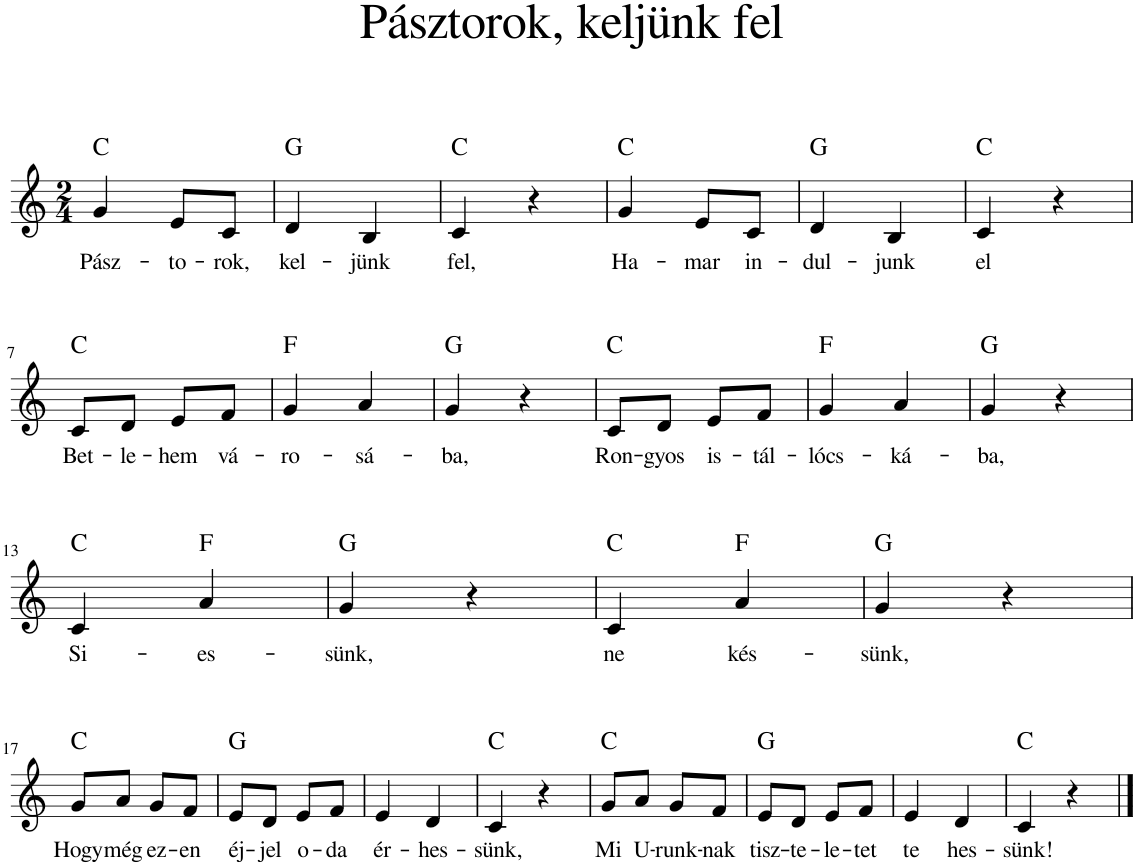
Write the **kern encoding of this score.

**kern	**text	**harte
*part1	*part1	*part1
*staff1	*staff1	*
*I"Piano	*	*
*I'Pno.	*	*
*clefG2	*	*
*k[]	*	*
*M2/4	*	*
=1	=1	=1
!	!LO:LY:b	!
4g/	Pász-	C:maj
!	!LO:LY:b	!
8e/L	-to-	.
!	!LO:LY:b	!
8c/J	-rok,	.
=2	=2	=2
!	!LO:LY:b	!
4d/	kel-	G:maj
!	!LO:LY:b	!
4B/	-jünk	.
=3	=3	=3
!	!LO:LY:b	!
4c/	fel,	C:maj
4r	.	.
=4	=4	=4
!	!LO:LY:b	!
4g/	Ha-	C:maj
!	!LO:LY:b	!
8e/L	-mar	.
!	!LO:LY:b	!
8c/J	in-	.
=5	=5	=5
!	!LO:LY:b	!
4d/	-dul-	G:maj
!	!LO:LY:b	!
4B/	-junk	.
=6	=6	=6
!	!LO:LY:b	!
4c/	el	C:maj
4r	.	.
!!LO:LB:g=z
=7	=7	=7
!	!LO:LY:b	!
8c/L	Bet-	C:maj
!	!LO:LY:b	!
8d/J	-le-	.
!	!LO:LY:b	!
8e/L	-hem	.
!	!LO:LY:b	!
8f/J	vá-	.
=8	=8	=8
!	!LO:LY:b	!
4g/	-ro-	F:maj
!	!LO:LY:b	!
4a/	-sá-	.
=9	=9	=9
!	!LO:LY:b	!
4g/	-ba,	G:maj
4r	.	.
=10	=10	=10
!	!LO:LY:b	!
8c/L	Ron-	C:maj
!	!LO:LY:b	!
8d/J	-gyos	.
!	!LO:LY:b	!
8e/L	is-	.
!	!LO:LY:b	!
8f/J	-tál-	.
=11	=11	=11
!	!LO:LY:b	!
4g/	-lócs-	F:maj
!	!LO:LY:b	!
4a/	-ká-	.
=12	=12	=12
!	!LO:LY:b	!
4g/	-ba,	G:maj
4r	.	.
!!LO:LB:g=z
=13	=13	=13
!	!LO:LY:b	!
4c/	Si-	C:maj
!	!LO:LY:b	!
4a/	-es-	F:maj
=14	=14	=14
!	!LO:LY:b	!
4g/	-sünk,	G:maj
4r	.	.
=15	=15	=15
!	!LO:LY:b	!
4c/	ne	C:maj
!	!LO:LY:b	!
4a/	kés-	F:maj
=16	=16	=16
!	!LO:LY:b	!
4g/	-sünk,	G:maj
4r	.	.
!!LO:LB:g=z
=17	=17	=17
!	!LO:LY:b	!
8g/L	Hogy	C:maj
!	!LO:LY:b	!
8a/J	még	.
!	!LO:LY:b	!
8g/L	ez-	.
!	!LO:LY:b	!
8f/J	-en	.
=18	=18	=18
!	!LO:LY:b	!
8e/L	éj-	G:maj
!	!LO:LY:b	!
8d/J	-jel	.
!	!LO:LY:b	!
8e/L	o-	.
!	!LO:LY:b	!
8f/J	-da	.
=19	=19	=19
!	!LO:LY:b	!
4e/	ér-	.
!	!LO:LY:b	!
4d/	-hes-	.
=20	=20	=20
!	!LO:LY:b	!
4c/	-sünk,	C:maj
4r	.	.
=21	=21	=21
!	!LO:LY:b	!
8g/L	Mi	C:maj
!	!LO:LY:b	!
8a/J	U-	.
!	!LO:LY:b	!
8g/L	-runk-	.
!	!LO:LY:b	!
8f/J	-nak	.
=22	=22	=22
!	!LO:LY:b	!
8e/L	tisz-	G:maj
!	!LO:LY:b	!
8d/J	-te-	.
!	!LO:LY:b	!
8e/L	-le-	.
!	!LO:LY:b	!
8f/J	-tet	.
=23	=23	=23
!	!LO:LY:b	!
4e/	te	.
!	!LO:LY:b	!
4d/	hes-	.
=24	=24	=24
!	!LO:LY:b	!
4c/	-sünk!	C:maj
4r	.	.
==	==	==
*-	*-	*-
